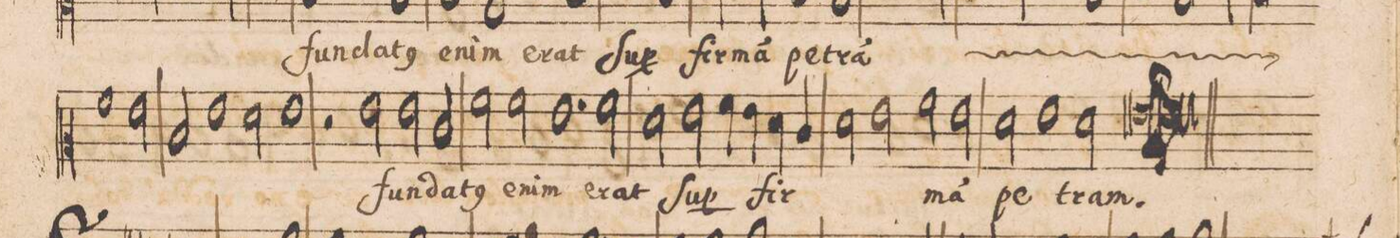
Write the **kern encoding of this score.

**kern	**text
*I"CANTVS.	*
*clefC2	*
*k[]	*
*met(C|)	*
*M2/1	*
1a	fir-
2g\	.
=47-	=47-
2d/	-m(am)
1g	pe-
2f\	.
=48-	=48-
1g	-tr(am)
*	*Xij
2r	.
2g\	fun-
=49-	=49-
2g\	-da-
2e/	-t(us)
2a\	e-
2a\	-nim
=50-	=50-
1.g	e-
2a\	-rat
=51-	=51-
2f\	ſu-
2g\	-p(ra)
4a\	fir-
4g\	.
4f\	.
4e/	.
=52-	=52-
2f\	.
2g\	.
2a\	.
2g\	-m(am)
=53-	=53-
2f\	pe-
1g	.
2f\	.
=54-	=54-
0gl;	-tram.
==	==
*-	*-
